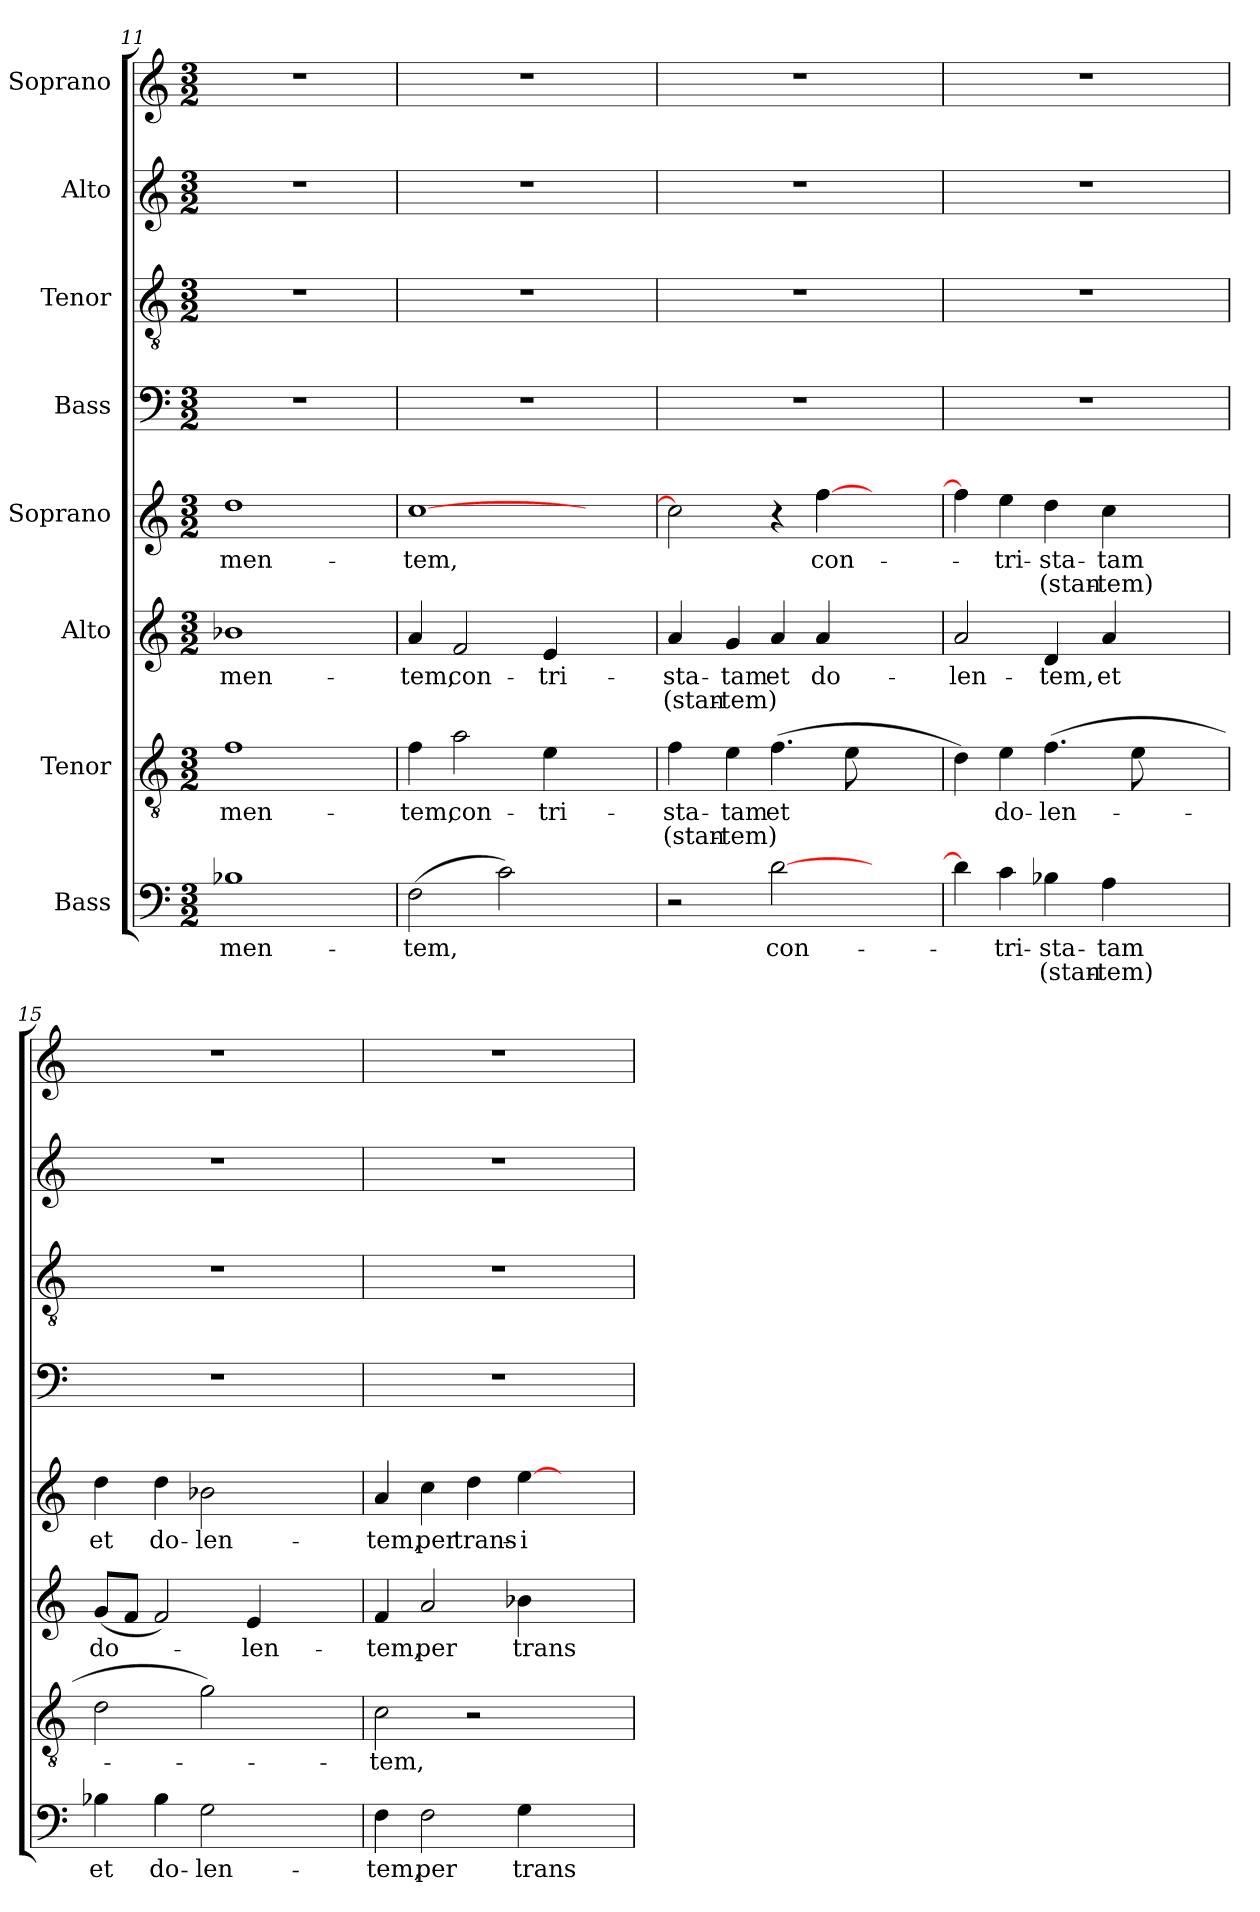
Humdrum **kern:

**kern	**text	**text	**kern	**text	**text	**kern	**text	**text	**kern	**text	**text	**kern	**kern	**kern	**kern
*part8	*part8	*part8	*part7	*part7	*part7	*part6	*part6	*part6	*part5	*part5	*part5	*part4	*part3	*part2	*part1
*staff8	*staff8	*staff8	*staff7	*staff7	*staff7	*staff6	*staff6	*staff6	*staff5	*staff5	*staff5	*staff4	*staff3	*staff2	*staff1
*I"Bass	*	*	*I"Tenor	*	*	*I"Alto	*	*	*I"Soprano	*	*	*I"Bass	*I"Tenor	*I"Alto	*I"Soprano
*clefF4	*	*	*clefGv2	*	*	*clefG2	*	*	*clefG2	*	*	*clefF4	*clefGv2	*clefG2	*clefG2
*k[]	*	*	*k[]	*	*	*k[]	*	*	*k[]	*	*	*k[]	*k[]	*k[]	*k[]
*C:	*	*	*C:	*	*	*C:	*	*	*C:	*	*	*C:	*C:	*C:	*C:
*M3/2	*	*	*M3/2	*	*	*M3/2	*	*	*M3/2	*	*	*M3/2	*M3/2	*M3/2	*M3/2
=11	=11	=11	=11	=11	=11	=11	=11	=11	=11	=11	=11	=11	=11	=11	=11
1B-X	-men-	.	1f	-men-	.	1b-X	-men-	.	1dd	-men-	.	1.r	1.r	1.r	1.r
2ryy	.	.	2ryy	.	.	2ryy	.	.	2ryy	.	.	.	.	.	.
=12	=12	=12	=12	=12	=12	=12	=12	=12	=12	=12	=12	=12	=12	=12	=12
(2F\	-tem,	.	4f\	-tem,	.	4a/	-tem,	.	[1cc	-tem,	.	1.r	1.r	1.r	1.r
.	.	.	2a\	con-	.	2f/	con-	.	.	.	.	.	.	.	.
2c\)	.	.	.	.	.	.	.	.	.	.	.	.	.	.	.
.	.	.	4e\	-tri-	.	4e/	-tri-	.	.	.	.	.	.	.	.
2ryy	.	.	2ryy	.	.	2ryy	.	.	2ryy	.	.	.	.	.	.
!!LO:LB:g=z
=13	=13	=13	=13	=13	=13	=13	=13	=13	=13	=13	=13	=13	=13	=13	=13
2r	.	.	4f\	-sta-	(stan-	4a/	-sta-	(stan-	2cc\]	.	.	1.r	1.r	1.r	1.r
.	.	.	4e\	-tam	-tem)	4g/	-tam	-tem)	.	.	.	.	.	.	.
[2d\	con-	.	(4.f\	et	.	4a/	et	.	4r	.	.	.	.	.	.
.	.	.	.	.	.	4a/	do-	.	[4ff\	con-	.	.	.	.	.
.	.	.	8e\	.	.	.	.	.	.	.	.	.	.	.	.
2ryy	.	.	2ryy	.	.	2ryy	.	.	2ryy	.	.	.	.	.	.
=14	=14	=14	=14	=14	=14	=14	=14	=14	=14	=14	=14	=14	=14	=14	=14
4d\]	.	.	4d\)	.	.	2a/	-len-	.	4ff\]	.	.	1.r	1.r	1.r	1.r
4c\	-tri-	.	4e\	do-	.	.	.	.	4ee\	-tri-	.	.	.	.	.
4B-X\	-sta-	(stan-	(4.f\	-len-	.	4d/	-tem,	.	4dd\	-sta-	(stan-	.	.	.	.
4A\	-tam	-tem)	.	.	.	4a/	et	.	4cc\	-tam	-tem)	.	.	.	.
.	.	.	8e\	.	.	.	.	.	.	.	.	.	.	.	.
2ryy	.	.	2ryy	.	.	2ryy	.	.	2ryy	.	.	.	.	.	.
=15	=15	=15	=15	=15	=15	=15	=15	=15	=15	=15	=15	=15	=15	=15	=15
4B-X\	et	.	2d\	.	.	(8g/L	do-	.	4dd\	et	.	1.r	1.r	1.r	1.r
.	.	.	.	.	.	8f/J	.	.	.	.	.	.	.	.	.
4B-\	do-	.	.	.	.	2f/)	.	.	4dd\	do-	.	.	.	.	.
2G\	-len-	.	2g\)	.	.	.	.	.	2b-X\	-len-	.	.	.	.	.
.	.	.	.	.	.	4e/	-len-	.	.	.	.	.	.	.	.
2ryy	.	.	2ryy	.	.	2ryy	.	.	2ryy	.	.	.	.	.	.
=16	=16	=16	=16	=16	=16	=16	=16	=16	=16	=16	=16	=16	=16	=16	=16
4F\	-tem,	.	2c\	-tem,	.	4f/	-tem,	.	4a/	-tem,	.	1.r	1.r	1.r	1.r
2F\	per	.	.	.	.	2a/	per	.	4cc\	per	.	.	.	.	.
.	.	.	2r	.	.	.	.	.	4dd\	trans-	.	.	.	.	.
4G\	trans-	.	.	.	.	4b-X\	trans-	.	[4ee\	-i-	.	.	.	.	.
2ryy	.	.	2ryy	.	.	2ryy	.	.	2ryy	.	.	.	.	.	.
=	=	=	=	=	=	=	=	=	=	=	=	=	=	=	=
*-	*-	*-	*-	*-	*-	*-	*-	*-	*-	*-	*-	*-	*-	*-	*-
